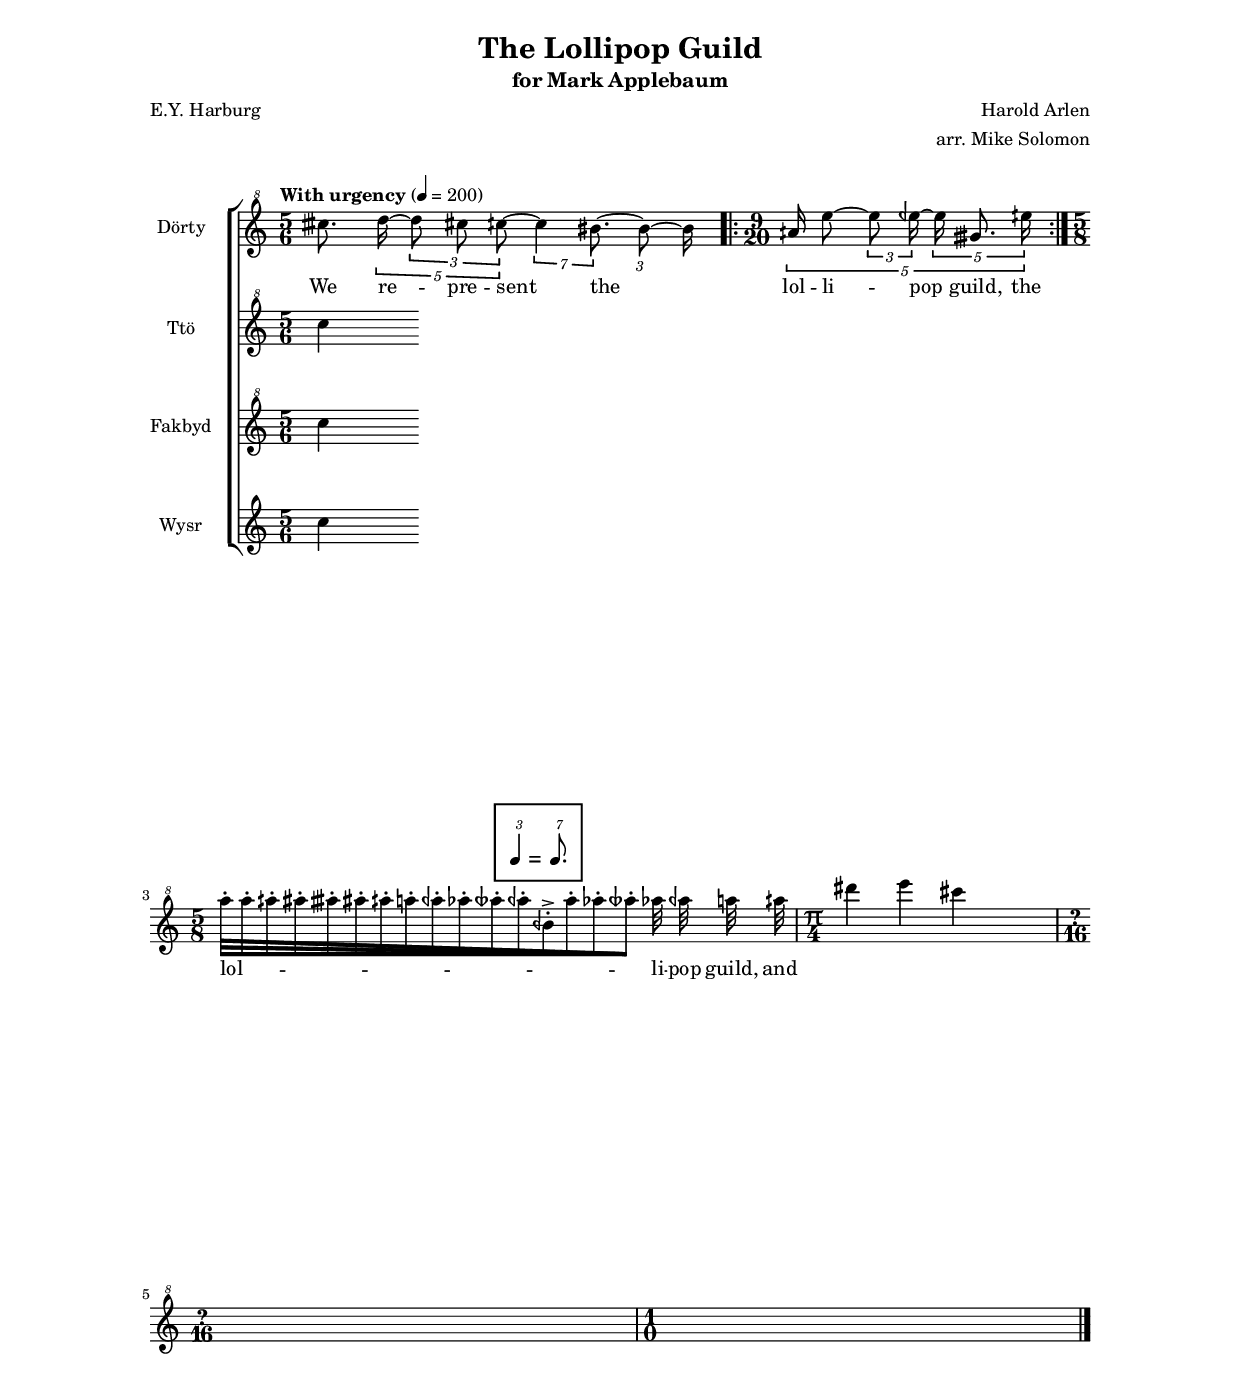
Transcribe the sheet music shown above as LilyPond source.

\version "2.17.0"
\include "stylesheet.ly"
\include "characterNames.ly"
ntrill = \override TrillSpanner #'bound-details #'left  #'text = #'()

legero = \markup \italic "legero"

\header {
  title = "The Lollipop Guild" %(1)"
  subtitle = \markup { for Mark Applebaum }
  composer = "Harold Arlen"
  poet = "E.Y. Harburg"
  arranger = "arr. Mike Solomon"
}

nothing = {}

metronomeMarkOne = \markup {
    \score {
        \new RhythmicStaff \with {
            \remove Time_signature_engraver 
            \remove Staff_symbol_engraver
            fontSize = #-1
        }
        {
            \times 2/3 { c4 }
        }
        \layout { 
            ragged-right = ##t
            indent = #0
        }
    }
}

metronomeMarkTwo = \markup {
    \score {
        \new RhythmicStaff \with {
            \remove Time_signature_engraver 
            \remove Staff_symbol_engraver
            fontSize = #-1
        }
        {
            \times 4/7 { c8. }
        }
        \layout { 
            ragged-right = ##t
            indent = #0
        }
    }
}



marksLollipop = {
  \time 5/6
  \tempo "With urgency" 4=200
  s2. s4*1/3 | % we represent the lollipop guild
  \time 9/20
  \bar ".|:" s4 s4*4/5 | \bar ":|."  % the lollipop guild
  \time 5/8
  s4. % the lollipop 
  \mark \markup \override #'(thickness . 2.0) \box \pad-markup #1.5 \line { \general-align #Y #DOWN \metronomeMarkOne  = \general-align #Y #DOWN \metronomeMarkTwo } 
  s4 | % guild
  \time 4/4
  \once \override Staff . TimeSignature #'stencil =
  #(lambda (grob) (grob-interpret-markup grob (markup #:override '(baseline-skip . 0) #:center-column (#:override '(font-size . 4.5) "π" #:number "4" ))))
  s1 | % and in the name of the
  \time 4/4
  \once \override Staff . TimeSignature #'stencil =
  #(lambda (grob) (grob-interpret-markup grob (markup #:override '(baseline-skip . 0) #:center-column (#:override '(font-size . 1.5) #:bold "?" #:number "16"))))
  s1 | % the lullaby league, we
  \time 4/4
  % wish to welcome you, to
  \once \override Staff . TimeSignature #'stencil =
  #(lambda (grob) (grob-interpret-markup grob (markup #:override '(baseline-skip . 0) #:center-column (#:number "1" #:number "0"))))
  % munchkin land
  s1 \bar "|."
}

prefatoryMatterLollipop = {
  %\key aes \major
  #(set-accidental-style 'modern-cautionary)
}

sopranoLollipop = \relative c''' { \autoBeamOff
  \prefatoryMatterLollipop
  \clef "treble^8"
  cisih8. \times 4/5 { d16 ~ \times 2/3 { d8 cis cih ~ } } \times 4/7 { cih4 bis8. ~ } \times 2/3 { bis8 ~ } bis16 |
  \times 4/5 { aih16 e'8 ~ \times 2/3 { e8 eeh16 ~ } \times 4/5 { eeh gisih,8. eih'16 } } |
  \override Beam.grow-direction = #LEFT
  a32-. [ a-. aih-. ais-.   aisih-. ais-. aih-. a-.   aeh-. aes-. aeseh-. aeh-.   beh,-.-> aeh'-. aes-. aeseh-.   ] aes aeh a aih |
  dis4 e cis
}

sopranoLollipopWords = \lyricmode {
  We re -- pre -- sent the
  lol -- li -- pop guild, the
  lol -- li -- pop guild, and
}

mezzoLollipop = \relative c''' { \autoBeamOff
  \prefatoryMatterLollipop
  \clef "treble^8"
  c4
}

mezzoLollipopWords = \lyricmode {
}

altoLollipop = \relative c''' { \autoBeamOff
  \prefatoryMatterLollipop
  \clef "treble^8"
  c4
}

altoLollipopWords = \lyricmode {
}

tenorLollipop = \relative c'' {
  \autoBeamOff
  \clef "treble"
  \prefatoryMatterLollipop
  c4
}

tenorLollipopWords = \lyricmode {
}

bassLollipop = \relative c { \autoBeamOff
  \prefatoryMatterLollipop
  \clef bass
}

bassLollipopWords = \lyricmode {
}

%%% SCORE

\score {
  \new ChoirStaff <<
    \new Staff \with { instrumentName = \dortyName %shortInstrumentName = #"M."
} <<
      \new Voice = "sopranoLollipop" { << { \numericTimeSignature
        \sopranoLollipop
      } {
        \marksLollipop
      } {
        \nothing
      }>> }
      \new Lyrics \lyricsto "sopranoLollipop" {
        \sopranoLollipopWords
      }
    >>
    \new Staff \with { instrumentName = \ttoName %shortInstrumentName = #"E."
} <<
      \new Voice = "mezzoLollipop" { << { \numericTimeSignature
        \mezzoLollipop
      } {
        \nothing
      } >> }
      \new Lyrics \lyricsto "mezzoLollipop" {
        \mezzoLollipopWords
      }
    >>
    \new Staff \with { instrumentName = \fakbydName %shortInstrumentName = #"Mk."
} <<
      \new Voice = "altoLollipop" { << { \numericTimeSignature
        \altoLollipop
      } {
        \nothing
      } >> }
      \new Lyrics \lyricsto "altoLollipop" {
        \altoLollipopWords
      }
    >>
    \new Staff \with { instrumentName = \wysrName %shortInstrumentName = #"R."
} <<
      \new Voice = "tenorLollipop" { << { \numericTimeSignature
        \tenorLollipop
      } {
        \nothing
      } >> }
      \new Lyrics \lyricsto "tenorLollipop" {
        \tenorLollipopWords
      }
    >>
%    \new Staff \with { instrumentName = \wysrName %shortInstrumentName = #"P." %\markup { \concat { E \super u . } }
%} <<
%      \new Voice = "bassLollipop" { << { \numericTimeSignature
%        \bassLollipop
%      } {
%        \nothing
%      } >> }
%      \new Lyrics \lyricsto "bassLollipop" {
%        \bassLollipopWords
%      }
%    >>
  >>
  \layout {
    \context {
      \Voice
      \override TextScript #'layer = #6
      \override NoteHead #'layer = #7
      \override Glissando #'breakable = ##t
      \override TupletNumber #'breakable = ##t
      \override TupletBracket #'breakable = ##t
      \override DynamicLineSpanner.direction = #UP
      \remove "Forbid_line_break_engraver"
    }
    \context {
      \Staff
      \consists "Metronome_mark_engraver"
      \override TimeSignature #'style = #'numbered
      \override StaffSymbol #'layer = #4
      \override TimeSignature #'layer = #3
      \override TimeSignature #'whiteout = ##t
    }
    \context {
      \Lyrics
      %\override LyricText #'whiteout = ##t
      \override LyricText #'layer = #6
    }
    \context {
      \Score
      \remove "Metronome_mark_engraver"
      \override NonMusicalPaperColumn #'allow-loose-spacing = ##f
    }
  }
}

%{
%%% piano redux

\score {
  \new PianoStaff <<
    \new Staff <<
      \new Voice = "1" { \voiceOne << \sopranoLollipop \marksLollipop >> }
      \new Voice = "2" { \voiceTwo \mezzoLollipop }
      \new Voice = "3" { \voiceThree \altoLollipop }
    >>
    \new Staff <<
      \new Voice = "4" { \voiceOne \tenorLollipop }
      \new Voice = "5" { \voiceTwo \bassLollipop }
    >>
  >>
  \layout {
    \context {
      \Voice
      \override TextScript #'layer = #6
      \override NoteHead #'layer = #7
      \override Glissando #'breakable = ##t
      \override TupletNumber #'breakable = ##t
      \override TupletBracket #'breakable = ##t
      \override Hairpin.direction = #UP
      \override DynamicText.direction = #UP
      \remove "Forbid_line_break_engraver"
    }
    \context {
      \Staff
      \consists "Metronome_mark_engraver"
      \override TimeSignature #'style = #'numbered
      \override StaffSymbol #'layer = #4
      \override TimeSignature #'layer = #3
      \override DynamicLineSpanner.direction = #UP
      \override TimeSignature #'whiteout = ##t
    }
    \context {
      \Lyrics
      %\override LyricText #'whiteout = ##t
      \override LyricText #'layer = #6
    }
    \context {
      \Score
      \remove "Metronome_mark_engraver"
      \override NonMusicalPaperColumn #'allow-loose-spacing = ##f
    }
  }
}
%}
%%% MIDI

\score {
  \new ChoirStaff <<
    \new Staff \with { instrumentName = \bitchName %shortInstrumentName = #"M."
} <<
      \new Voice = "sopranoLollipop" { << { \numericTimeSignature
        \sopranoLollipop
      } {
        \marksLollipop
      } >> }
      \new Lyrics \lyricsto "sopranoLollipop" {
        \sopranoLollipopWords
      }
    >>
    \new Staff \with { instrumentName = \dortyName %shortInstrumentName = #"E."
} <<
      \new Voice = "mezzoLollipop" { \numericTimeSignature
        \mezzoLollipop
      }
      \new Lyrics \lyricsto "mezzoLollipop" {
        \mezzoLollipopWords
      }
    >>
    \new Staff \with { instrumentName = \ttoName %shortInstrumentName = #"Mk."
} <<
      \new Voice = "altoLollipop" { \numericTimeSignature
        \altoLollipop
      }
      \new Lyrics \lyricsto "altoLollipop" {
        \altoLollipopWords
      }
    >>
    \new Staff \with { instrumentName = \fakbydName %shortInstrumentName = #"R."
} <<
      \new Voice = "tenorLollipop" { \numericTimeSignature
        \tenorLollipop
      }
      \new Lyrics \lyricsto "tenorLollipop" {
        \tenorLollipopWords
      }
    >>
%    \new Staff \with { instrumentName = \wysrName %shortInstrumentName = #"P." %\markup { \concat { E \super u . } }
%} <<
%      \new Voice = "bassLollipop" { \numericTimeSignature
%        \bassLollipop
%      }
%      \new Lyrics \lyricsto "bassLollipop" {
%        \bassLollipopWords
%      }
%    >>
  >>
  \midi {}
}
